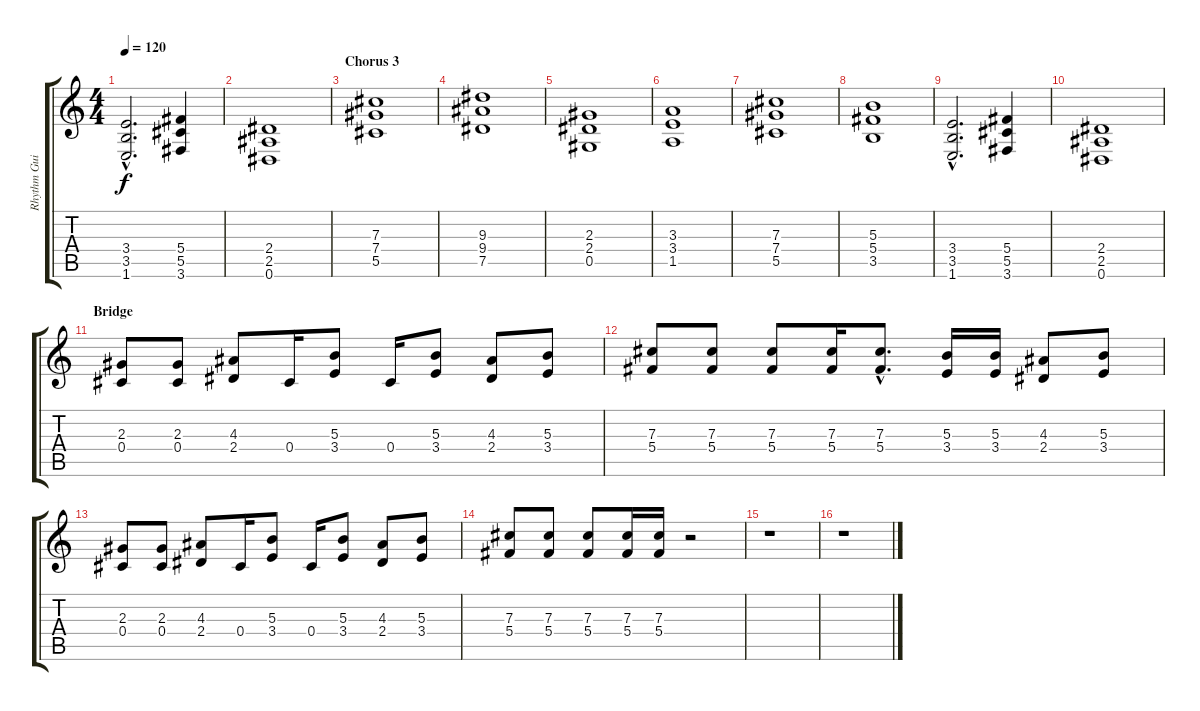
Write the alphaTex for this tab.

\track ("Rhythm Guitar" "Rhythm Gui") {instrument distortionguitar}
\staff {score tabs}
\tuning (Eb4 Bb3 Gb3 Db3 Ab2 Eb2) {hide}
\ts (4 4)
\tempo 120
\clef g2
\ks c
(3.4{hac} 3.5{hac} 1.6{hac}).2{d dy f} (5.4 5.5 3.6).4 |
(2.4 2.5 0.6).1 |
\section ("" "Chorus 3")
(7.3 7.4 5.5).1 |
(9.3 9.4 7.5).1 |
(2.3 2.4 0.5).1 |
(3.3 3.4 1.5).1 |
(7.3 7.4 5.5).1 |
(5.3 5.4 3.5).1 |
(3.4{hac} 3.5{hac} 1.6{hac}).2{d} (5.4 5.5 3.6).4 |
(2.4 2.5 0.6).1 |
\section ("" "Bridge")
(2.3 0.4).8 (2.3 0.4).8 (4.3 2.4).8 0.4.16 (5.3 3.4).8 0.4.16 (5.3 3.4).8 (4.3 2.4).8 (5.3 3.4).8 |
(7.3 5.4).8 (7.3 5.4).8 (7.3 5.4).8 (7.3 5.4).16 (7.3{hac} 5.4{hac}).8{d} (5.3 3.4).16 (5.3 3.4).16 (4.3 2.4).8 (5.3 3.4).8 |
(2.3 0.4).8 (2.3 0.4).8 (4.3 2.4).8 0.4.16 (5.3 3.4).8 0.4.16 (5.3 3.4).8 (4.3 2.4).8 (5.3 3.4).8 |
(7.3 5.4).8 (7.3 5.4).8 (7.3 5.4).8 (7.3 5.4).16 (7.3 5.4).16 r.2 |
r.1 |
r.1
